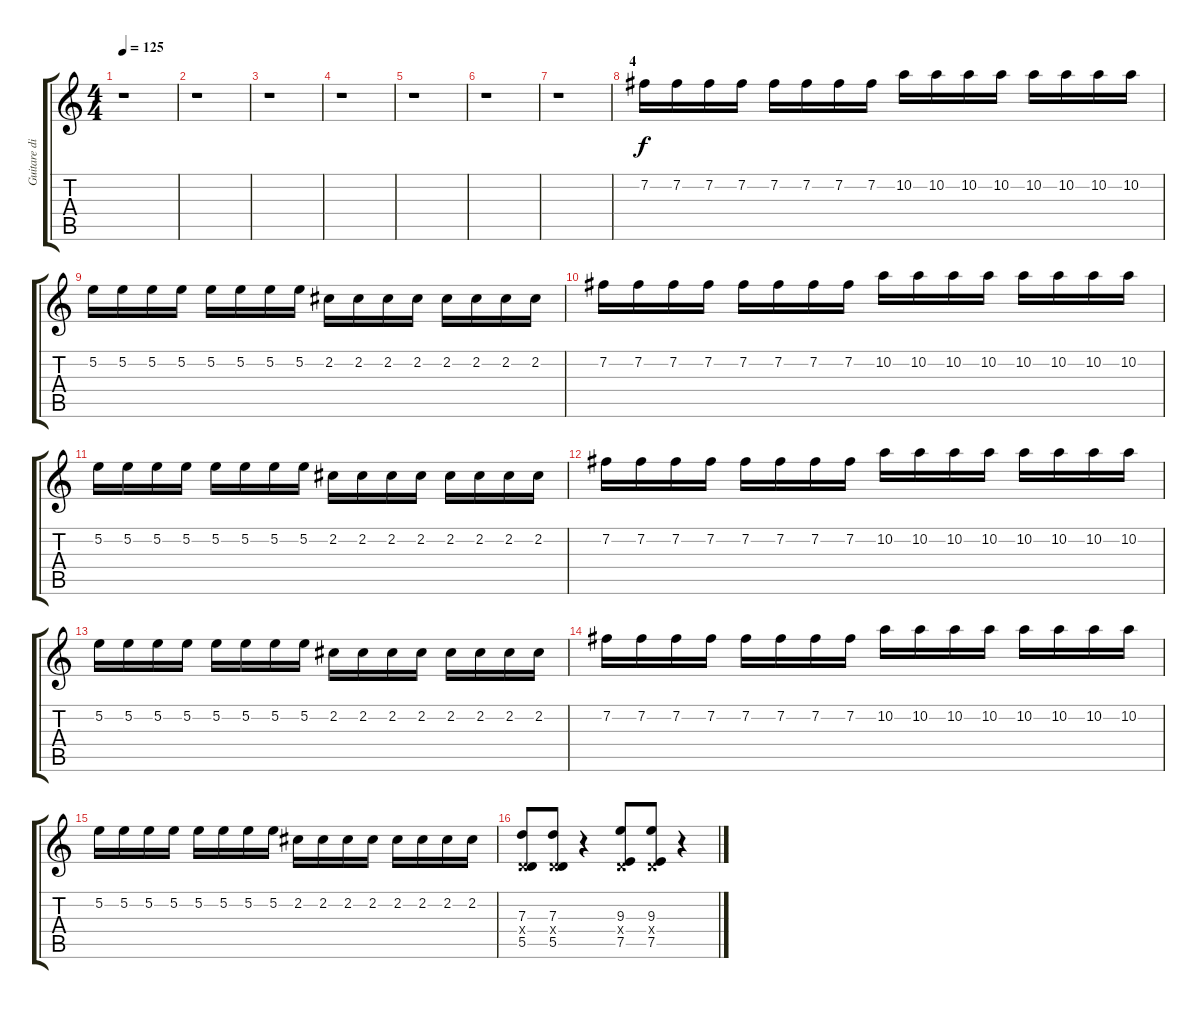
\track ("Guitare disto 2" "Guitare di") {instrument overdrivenguitar}
\staff {score tabs}
\tuning (E4 B3 G3 D3 A2 E2) {hide}
\ts (4 4)
\tempo 125
\clef g2
\ks c
r.1{dy f} |
r.1 |
r.1 |
r.1 |
r.1 |
r.1 |
r.1 |
\section ("" " 4")
7.2.16 7.2.16 7.2.16 7.2.16 7.2.16 7.2.16 7.2.16 7.2.16 10.2.16 10.2.16 10.2.16 10.2.16 10.2.16 10.2.16 10.2.16 10.2.16 |
5.2.16 5.2.16 5.2.16 5.2.16 5.2.16 5.2.16 5.2.16 5.2.16 2.2.16 2.2.16 2.2.16 2.2.16 2.2.16 2.2.16 2.2.16 2.2.16 |
7.2.16 7.2.16 7.2.16 7.2.16 7.2.16 7.2.16 7.2.16 7.2.16 10.2.16 10.2.16 10.2.16 10.2.16 10.2.16 10.2.16 10.2.16 10.2.16 |
5.2.16 5.2.16 5.2.16 5.2.16 5.2.16 5.2.16 5.2.16 5.2.16 2.2.16 2.2.16 2.2.16 2.2.16 2.2.16 2.2.16 2.2.16 2.2.16 |
7.2.16 7.2.16 7.2.16 7.2.16 7.2.16 7.2.16 7.2.16 7.2.16 10.2.16 10.2.16 10.2.16 10.2.16 10.2.16 10.2.16 10.2.16 10.2.16 |
5.2.16 5.2.16 5.2.16 5.2.16 5.2.16 5.2.16 5.2.16 5.2.16 2.2.16 2.2.16 2.2.16 2.2.16 2.2.16 2.2.16 2.2.16 2.2.16 |
7.2.16 7.2.16 7.2.16 7.2.16 7.2.16 7.2.16 7.2.16 7.2.16 10.2.16 10.2.16 10.2.16 10.2.16 10.2.16 10.2.16 10.2.16 10.2.16 |
5.2.16 5.2.16 5.2.16 5.2.16 5.2.16 5.2.16 5.2.16 5.2.16 2.2.16 2.2.16 2.2.16 2.2.16 2.2.16 2.2.16 2.2.16 2.2.16 |
(7.3 0.4{x} 5.5).8 (7.3 0.4{x} 5.5).8 r.4 (9.3 0.4{x} 7.5).8 (9.3 0.4{x} 7.5).8 r.4
